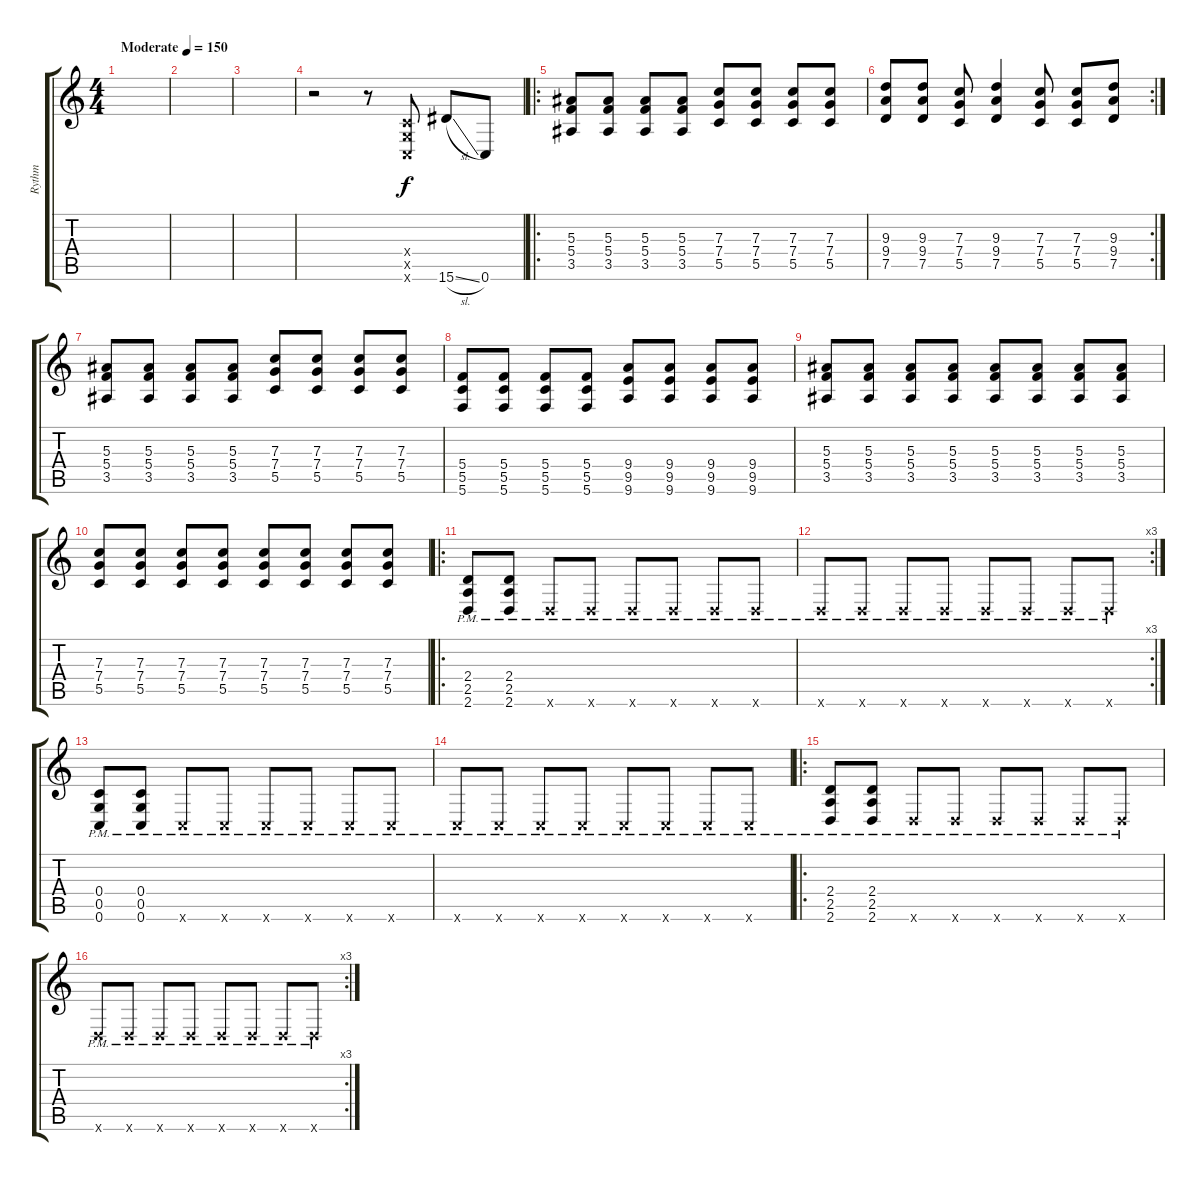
\track ("Rythm" "Rythm") {instrument distortionguitar}
\staff {score tabs}
\tuning (D4 A3 F3 C3 G2 C2) {hide}
\ts (4 4)
\tempo (150 "Moderate")
\clef g2
\ks c
|
|
|
r.2 r.8 (0.4{x} 0.5{x} 0.6{x}).8 15.6{sl}.8 0.6.8 |
\ro
(5.3 5.4 3.5).8 (5.3 5.4 3.5).8 (5.3 5.4 3.5).8 (5.3 5.4 3.5).8 (7.3 7.4 5.5).8 (7.3 7.4 5.5).8 (7.3 7.4 5.5).8 (7.3 7.4 5.5).8 |
\rc 2
(9.3 9.4 7.5).8 (9.3 9.4 7.5).8 (7.3 7.4 5.5).8 (9.3 9.4 7.5).4 (7.3 7.4 5.5).8 (7.3 7.4 5.5).8 (9.3 9.4 7.5).8 |
(5.3 5.4 3.5).8 (5.3 5.4 3.5).8 (5.3 5.4 3.5).8 (5.3 5.4 3.5).8 (7.3 7.4 5.5).8 (7.3 7.4 5.5).8 (7.3 7.4 5.5).8 (7.3 7.4 5.5).8 |
(5.4 5.5 5.6).8 (5.4 5.5 5.6).8 (5.4 5.5 5.6).8 (5.4 5.5 5.6).8 (9.4 9.5 9.6).8 (9.4 9.5 9.6).8 (9.4 9.5 9.6).8 (9.4 9.5 9.6).8 |
(5.3 5.4 3.5).8 (5.3 5.4 3.5).8 (5.3 5.4 3.5).8 (5.3 5.4 3.5).8 (5.3 5.4 3.5).8 (5.3 5.4 3.5).8 (5.3 5.4 3.5).8 (5.3 5.4 3.5).8 |
(7.3 7.4 5.5).8 (7.3 7.4 5.5).8 (7.3 7.4 5.5).8 (7.3 7.4 5.5).8 (7.3 7.4 5.5).8 (7.3 7.4 5.5).8 (7.3 7.4 5.5).8 (7.3 7.4 5.5).8 |
\ro
(2.4 2.5 2.6{pm}).8 (2.4 2.5 2.6{pm}).8 2.6{pm x}.8 2.6{pm x}.8 2.6{pm x}.8 2.6{pm x}.8 2.6{pm x}.8 2.6{pm x}.8 |
\rc 3
2.6{pm x}.8 2.6{pm x}.8 2.6{pm x}.8 2.6{pm x}.8 2.6{pm x}.8 2.6{pm x}.8 2.6{pm x}.8 2.6{pm x}.8 |
(0.4 0.5 0.6{pm}).8 (0.4 0.5 0.6{pm}).8 0.6{pm x}.8 0.6{pm x}.8 0.6{pm x}.8 0.6{pm x}.8 0.6{pm x}.8 0.6{pm x}.8 |
0.6{pm x}.8 0.6{pm x}.8 0.6{pm x}.8 0.6{pm x}.8 0.6{pm x}.8 0.6{pm x}.8 0.6{pm x}.8 0.6{pm x}.8 |
\ro
(2.4 2.5 2.6{pm}).8 (2.4 2.5 2.6{pm}).8 2.6{pm x}.8 2.6{pm x}.8 2.6{pm x}.8 2.6{pm x}.8 2.6{pm x}.8 2.6{pm x}.8 |
\rc 3
2.6{pm x}.8 2.6{pm x}.8 2.6{pm x}.8 2.6{pm x}.8 2.6{pm x}.8 2.6{pm x}.8 2.6{pm x}.8 2.6{pm x}.8
